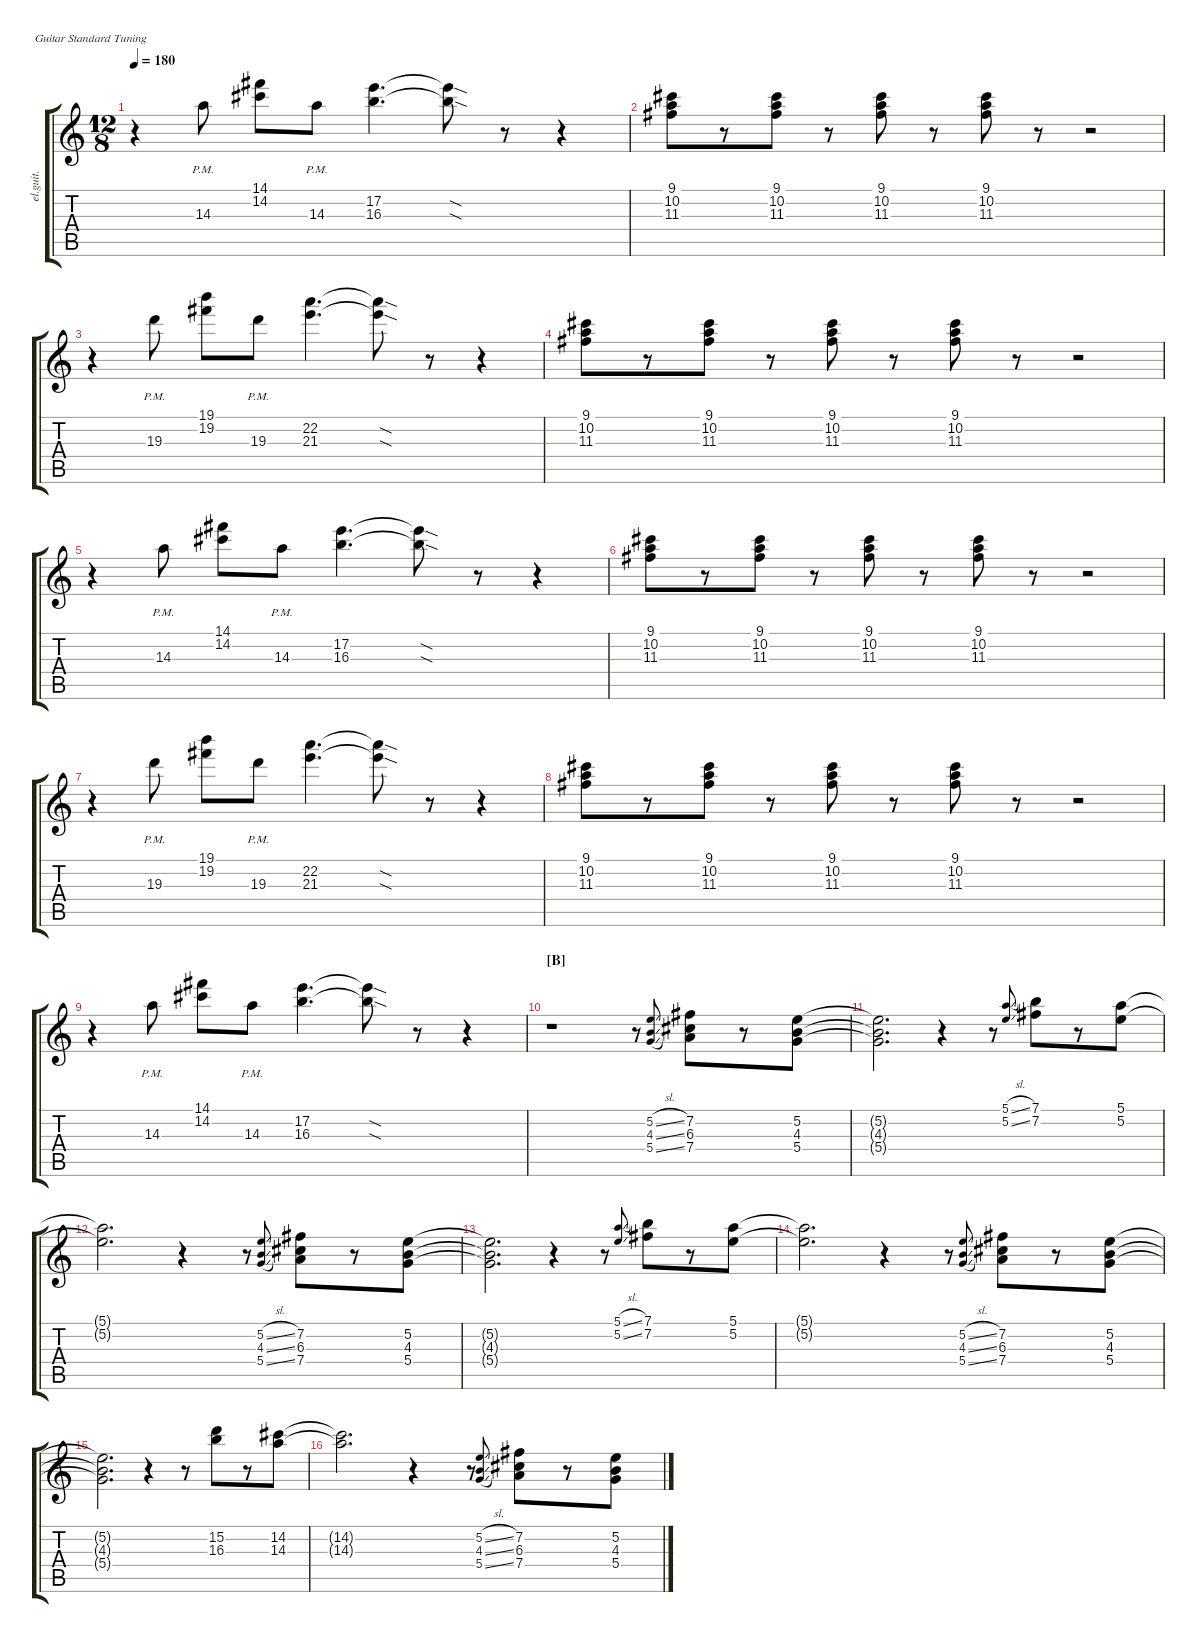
\defaultSystemsLayout 2
\hideDynamics
\track ("高中正義 Rhythm" "el.guit.") {defaultSystemsLayout 2 instrument electricguitarclean}
\staff {score tabs}
\tuning (E4 B3 G3 D3 A2 E2)
\ts (12 8)
\tempo 180
\clef g2
\ks c
r.4{dy mf beam Down} 14.3{pm}.8{beam Down} (14.2{acc #} 14.1{acc #}).8{beam Down} 14.3{pm}.8{beam Down} (16.3 17.2).4{d beam Down} (16.3{sod t} 17.2{sod t}).8{beam Down} r.8{beam Down} r.4{beam Down} |
(9.1{acc #} 10.2 11.3{acc #}).8{beam Down} r.8{beam Down} (9.1{acc #} 10.2 11.3{acc #}).8{beam Down} r.8{beam Down} (9.1{acc #} 10.2 11.3{acc #}).8{beam Down} r.8{beam Down} (9.1{acc #} 10.2 11.3{acc #}).8{beam Down} r.8{beam Down} r.2{beam Down} |
r.4{beam Down} 19.3{pm}.8{beam Down} (19.2{acc #} 19.1).8{beam Down} 19.3{pm}.8{beam Down} (21.3 22.2).4{d beam Down} (21.3{sod t} 22.2{sod t}).8{beam Down} r.8{beam Down} r.4{beam Down} |
(9.1{acc #} 10.2 11.3{acc #}).8{beam Down} r.8{beam Down} (9.1{acc #} 10.2 11.3{acc #}).8{beam Down} r.8{beam Down} (9.1{acc #} 10.2 11.3{acc #}).8{beam Down} r.8{beam Down} (9.1{acc #} 10.2 11.3{acc #}).8{beam Down} r.8{beam Down} r.2{beam Down} |
r.4{beam Down} 14.3{pm}.8{beam Down} (14.2{acc #} 14.1{acc #}).8{beam Down} 14.3{pm}.8{beam Down} (16.3 17.2).4{d beam Down} (16.3{sod t} 17.2{sod t}).8{beam Down} r.8{beam Down} r.4{beam Down} |
(9.1{acc #} 10.2 11.3{acc #}).8{beam Down} r.8{beam Down} (9.1{acc #} 10.2 11.3{acc #}).8{beam Down} r.8{beam Down} (9.1{acc #} 10.2 11.3{acc #}).8{beam Down} r.8{beam Down} (9.1{acc #} 10.2 11.3{acc #}).8{beam Down} r.8{beam Down} r.2{beam Down} |
r.4{beam Down} 19.3{pm}.8{beam Down} (19.2{acc #} 19.1).8{beam Down} 19.3{pm}.8{beam Down} (21.3 22.2).4{d beam Down} (21.3{sod t} 22.2{sod t}).8{beam Down} r.8{beam Down} r.4{beam Down} |
(9.1{acc #} 10.2 11.3{acc #}).8{beam Down} r.8{beam Down} (9.1{acc #} 10.2 11.3{acc #}).8{beam Down} r.8{beam Down} (9.1{acc #} 10.2 11.3{acc #}).8{beam Down} r.8{beam Down} (9.1{acc #} 10.2 11.3{acc #}).8{beam Down} r.8{beam Down} r.2{beam Down} |
r.4{beam Down} 14.3{pm}.8{beam Down} (14.2{acc #} 14.1{acc #}).8{beam Down} 14.3{pm}.8{beam Down} (16.3 17.2).4{d beam Down} (16.3{sod t} 17.2{sod t}).8{beam Down} r.8{beam Down} r.4{beam Down} |
\section ("B" "")
r.1{beam Down} r.8{beam Down} (5.2{sl} 4.3{sl} 5.4{sl}).8{gr onbeat beam Up} (7.2{acc #} 6.3{acc #} 7.4).8{beam Down} r.8{beam Down} (5.2 4.3 5.4).8{beam Down} |
(5.4{t} 4.3{t} 5.2{t}).2{d beam Down} r.4{beam Down} r.8{beam Down} (5.2{sl} 5.1{sl}).8{gr onbeat beam Up} (7.1 7.2{acc #}).8{beam Down} r.8{beam Down} (5.1 5.2).8{beam Down} |
(5.2{t} 5.1{t}).2{d beam Down} r.4{beam Down} r.8{beam Down} (5.2{sl} 4.3{sl} 5.4{sl}).8{gr onbeat beam Up} (7.2{acc #} 6.3{acc #} 7.4).8{beam Down} r.8{beam Down} (5.2 4.3 5.4).8{beam Down} |
(5.4{t} 4.3{t} 5.2{t}).2{d beam Down} r.4{beam Down} r.8{beam Down} (5.2{sl} 5.1{sl}).8{gr onbeat beam Up} (7.1 7.2{acc #}).8{beam Down} r.8{beam Down} (5.1 5.2).8{beam Down} |
(5.2{t} 5.1{t}).2{d beam Down} r.4{beam Down} r.8{beam Down} (5.2{sl} 4.3{sl} 5.4{sl}).8{gr onbeat beam Up} (7.2{acc #} 6.3{acc #} 7.4).8{beam Down} r.8{beam Down} (5.2 4.3 5.4).8{beam Down} |
(5.4{t} 4.3{t} 5.2{t}).2{d beam Down} r.4{beam Down} r.8{beam Down} (15.2 16.3).8{beam Down} r.8{beam Down} (14.2{acc #} 14.3).8{beam Down} |
(14.2{t acc #} 14.3{t}).2{d beam Down} r.4{beam Down} r.8{beam Down} (5.2{sl} 4.3{sl} 5.4{sl}).8{gr onbeat beam Up} (7.2{acc #} 6.3{acc #} 7.4).8{beam Down} r.8{beam Down} (5.2 4.3 5.4).8{beam Down}
